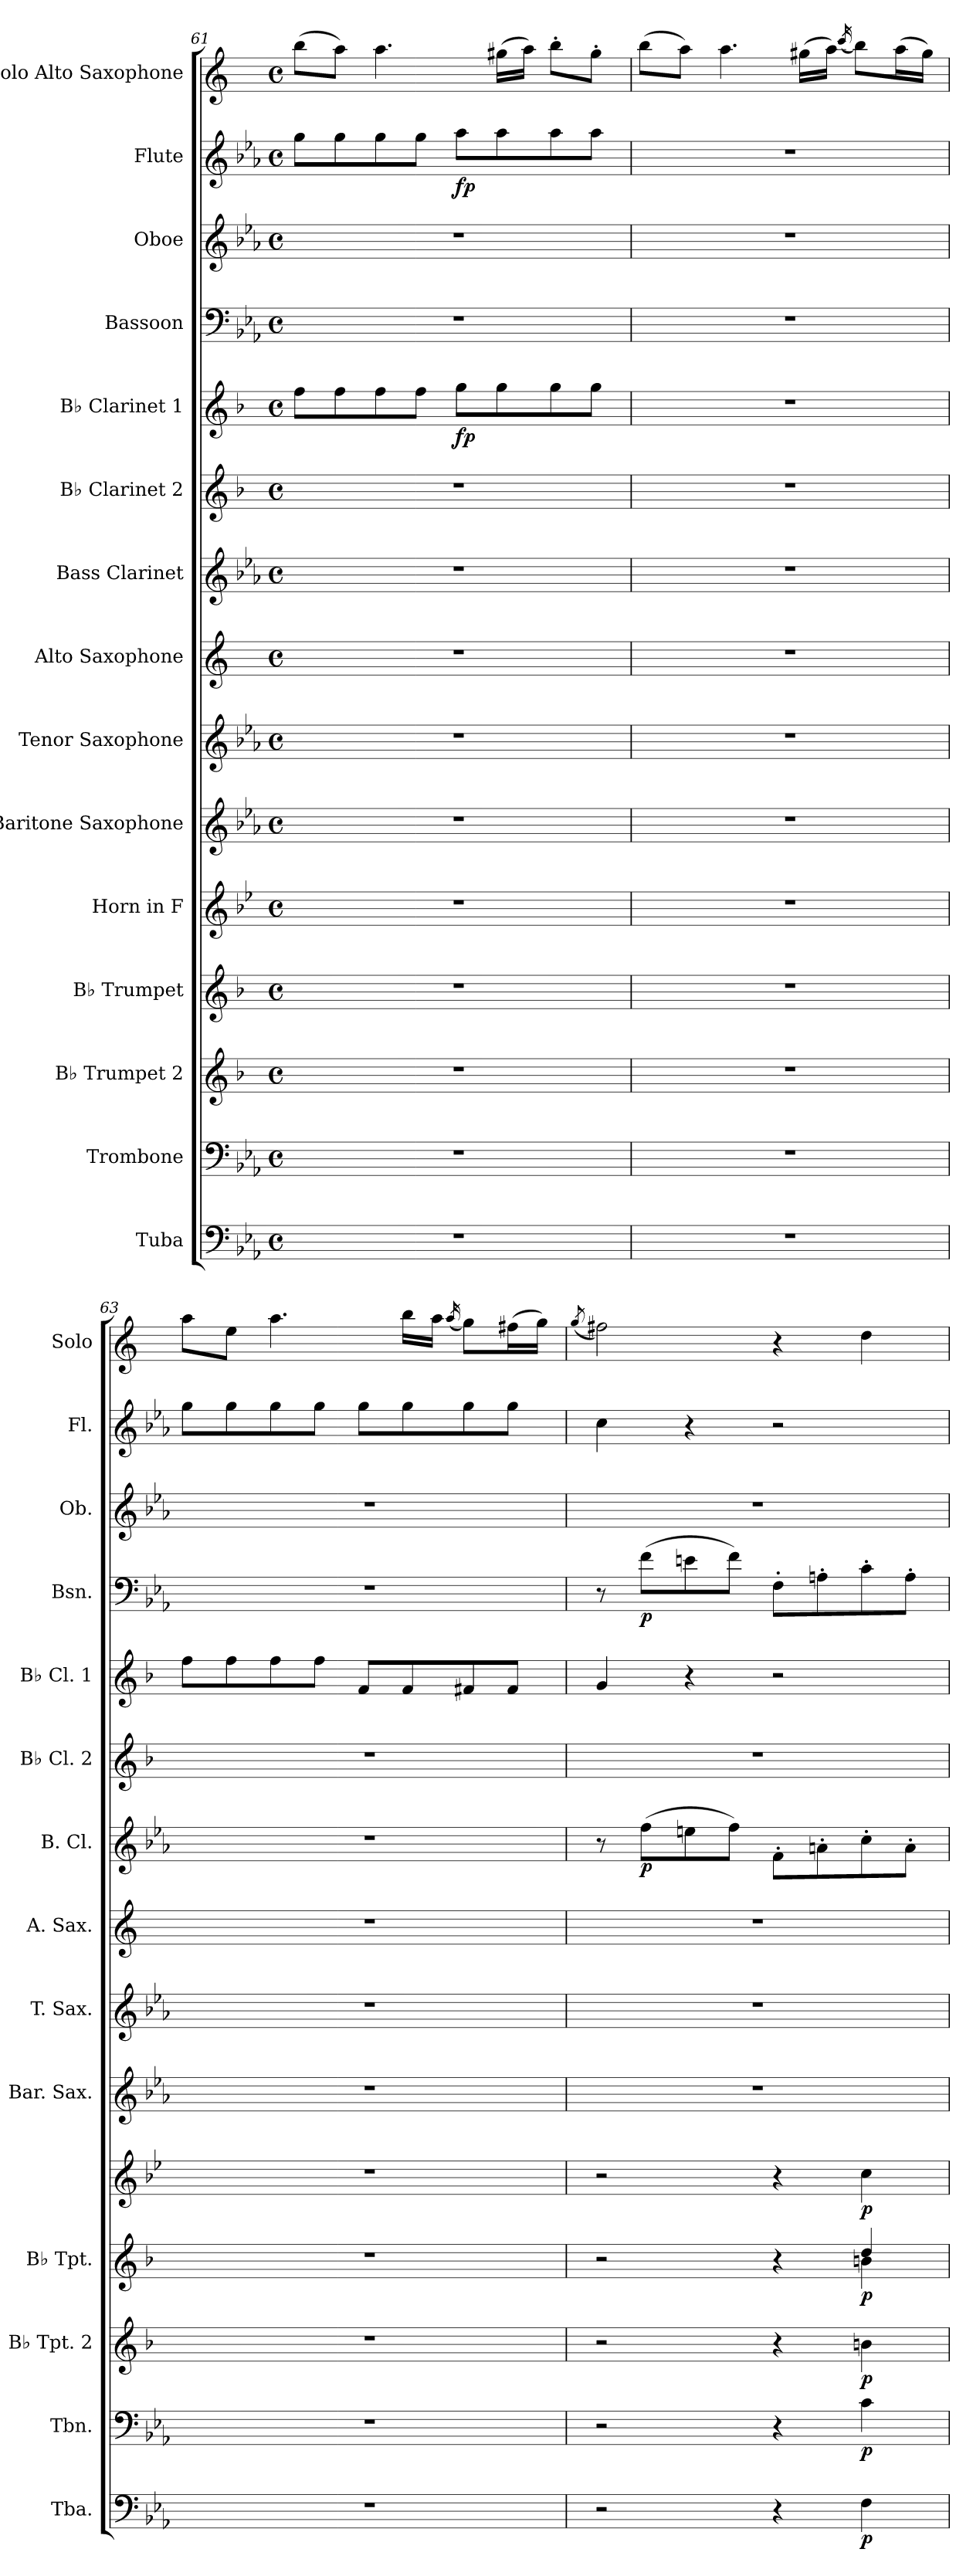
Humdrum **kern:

**kern	**dynam	**kern	**dynam	**kern	**dynam	**kern	**dynam	**kern	**dynam	**kern	**kern	**kern	**kern	**dynam	**kern	**kern	**dynam	**kern	**dynam	**kern	**kern	**dynam	**kern
*part15	*part15	*part14	*part14	*part13	*part13	*part12	*part12	*part11	*part11	*part10	*part9	*part8	*part7	*part7	*part6	*part5	*part5	*part4	*part4	*part3	*part2	*part2	*part1
*staff15	*staff15	*staff14	*staff14	*staff13	*staff13	*staff12	*staff12	*staff11	*staff11	*staff10	*staff9	*staff8	*staff7	*staff7	*staff6	*staff5	*staff5	*staff4	*staff4	*staff3	*staff2	*staff2	*staff1
*I"Tuba	*	*I"Trombone	*	*I"B♭ Trumpet 2	*	*I"B♭ Trumpet	*	*I"Horn in F	*	*I"Baritone Saxophone	*I"Tenor Saxophone	*I"Alto Saxophone	*I"Bass Clarinet	*	*I"B♭ Clarinet 2	*I"B♭ Clarinet 1	*	*I"Bassoon	*	*I"Oboe	*I"Flute	*	*I"Solo Alto Saxophone
*I'Tba.	*	*I'Tbn.	*	*I'B♭ Tpt. 2	*	*I'B♭ Tpt.	*	*	*	*I'Bar. Sax.	*I'T. Sax.	*I'A. Sax.	*I'B. Cl.	*	*I'B♭ Cl. 2	*I'B♭ Cl. 1	*	*I'Bsn.	*	*I'Ob.	*I'Fl.	*	*I'Solo
*clefF4	*	*clefF4	*	*clefG2	*	*clefG2	*	*clefG2	*	*clefG2	*clefG2	*clefG2	*clefG2	*	*clefG2	*clefG2	*	*clefF4	*	*clefG2	*clefG2	*	*clefG2
*	*	*	*	*ITrd1c2	*	*ITrd1c2	*	*ITrd4c7	*	*ITrd12c21	*ITrd8c14	*ITrd5c9	*ITrd8c14	*	*ITrd1c2	*ITrd1c2	*	*	*	*	*	*	*ITrd5c9
*k[b-e-a-]	*	*k[b-e-a-]	*	*k[b-e-a-]	*	*k[b-e-a-]	*	*k[b-e-a-]	*	*k[b-e-a-]	*k[b-e-a-]	*k[b-e-a-]	*k[b-e-a-]	*	*k[b-e-a-]	*k[b-e-a-]	*	*k[b-e-a-]	*	*k[b-e-a-]	*k[b-e-a-]	*	*k[b-e-a-]
*M4/4	*	*M4/4	*	*M4/4	*	*M4/4	*	*M4/4	*	*M4/4	*M4/4	*M4/4	*M4/4	*	*M4/4	*M4/4	*	*M4/4	*	*M4/4	*M4/4	*	*M4/4
*met(c)	*	*met(c)	*	*met(c)	*	*met(c)	*	*met(c)	*	*met(c)	*met(c)	*met(c)	*met(c)	*	*met(c)	*met(c)	*	*met(c)	*	*met(c)	*met(c)	*	*met(c)
=61	=61	=61	=61	=61	=61	=61	=61	=61	=61	=61	=61	=61	=61	=61	=61	=61	=61	=61	=61	=61	=61	=61	=61
1r	.	1r	.	1r	.	1r	.	1r	.	1r	1r	1r	1r	.	1r	8ee-\L	.	1r	.	1r	8gg\L	.	(>8dd\L
.	.	.	.	.	.	.	.	.	.	.	.	.	.	.	.	8ee-\	.	.	.	.	8gg\	.	8cc\J)
.	.	.	.	.	.	.	.	.	.	.	.	.	.	.	.	8ee-\	.	.	.	.	8gg\	.	4.cc\
.	.	.	.	.	.	.	.	.	.	.	.	.	.	.	.	8ee-\J	.	.	.	.	8gg\J	.	.
!	!	!	!	!	!	!	!	!	!	!	!	!	!	!	!	!	!LO:DY:b	!	!	!	!	!LO:DY:b	!
.	.	.	.	.	.	.	.	.	.	.	.	.	.	.	.	8ff\L	fp	.	.	.	8aa-\L	fp	.
.	.	.	.	.	.	.	.	.	.	.	.	.	.	.	.	8ff\	.	.	.	.	8aa-\	.	(>16bn\LL
.	.	.	.	.	.	.	.	.	.	.	.	.	.	.	.	.	.	.	.	.	.	.	16cc\JJ)
.	.	.	.	.	.	.	.	.	.	.	.	.	.	.	.	8ff\	.	.	.	.	8aa-\	.	8dd'\L
.	.	.	.	.	.	.	.	.	.	.	.	.	.	.	.	8ff\J	.	.	.	.	8aa-\J	.	8b'\J
=62	=62	=62	=62	=62	=62	=62	=62	=62	=62	=62	=62	=62	=62	=62	=62	=62	=62	=62	=62	=62	=62	=62	=62
1r	.	1r	.	1r	.	1r	.	1r	.	1r	1r	1r	1r	.	1r	1r	.	1r	.	1r	1r	.	(>8dd\L
.	.	.	.	.	.	.	.	.	.	.	.	.	.	.	.	.	.	.	.	.	.	.	8cc\J)
.	.	.	.	.	.	.	.	.	.	.	.	.	.	.	.	.	.	.	.	.	.	.	4.cc\
.	.	.	.	.	.	.	.	.	.	.	.	.	.	.	.	.	.	.	.	.	.	.	(>16bn\LL
.	.	.	.	.	.	.	.	.	.	.	.	.	.	.	.	.	.	.	.	.	.	.	16cc\JJ)
.	.	.	.	.	.	.	.	.	.	.	.	.	.	.	.	.	.	.	.	.	.	.	(<16qee-/
.	.	.	.	.	.	.	.	.	.	.	.	.	.	.	.	.	.	.	.	.	.	.	8dd\L)
.	.	.	.	.	.	.	.	.	.	.	.	.	.	.	.	.	.	.	.	.	.	.	(>16cc\L
.	.	.	.	.	.	.	.	.	.	.	.	.	.	.	.	.	.	.	.	.	.	.	16b\JJ)
!!LO:PB:g=z
=63	=63	=63	=63	=63	=63	=63	=63	=63	=63	=63	=63	=63	=63	=63	=63	=63	=63	=63	=63	=63	=63	=63	=63
1r	.	1r	.	1r	.	1r	.	1r	.	1r	1r	1r	1r	.	1r	8ee-\L	.	1r	.	1r	8gg\L	.	8cc\L
.	.	.	.	.	.	.	.	.	.	.	.	.	.	.	.	8ee-\	.	.	.	.	8gg\	.	8g\J
.	.	.	.	.	.	.	.	.	.	.	.	.	.	.	.	8ee-\	.	.	.	.	8gg\	.	4.cc\
.	.	.	.	.	.	.	.	.	.	.	.	.	.	.	.	8ee-\J	.	.	.	.	8gg\J	.	.
.	.	.	.	.	.	.	.	.	.	.	.	.	.	.	.	8e-/L	.	.	.	.	8gg\L	.	.
.	.	.	.	.	.	.	.	.	.	.	.	.	.	.	.	8e-/	.	.	.	.	8gg\	.	16dd\LL
.	.	.	.	.	.	.	.	.	.	.	.	.	.	.	.	.	.	.	.	.	.	.	16cc\JJ
.	.	.	.	.	.	.	.	.	.	.	.	.	.	.	.	.	.	.	.	.	.	.	(<16qcc/
.	.	.	.	.	.	.	.	.	.	.	.	.	.	.	.	8en/	.	.	.	.	8gg\	.	8b-\L)
.	.	.	.	.	.	.	.	.	.	.	.	.	.	.	.	8e/J	.	.	.	.	8gg\J	.	(>16an\L
.	.	.	.	.	.	.	.	.	.	.	.	.	.	.	.	.	.	.	.	.	.	.	16b-\JJ)
=64	=64	=64	=64	=64	=64	=64	=64	=64	=64	=64	=64	=64	=64	=64	=64	=64	=64	=64	=64	=64	=64	=64	=64
.	.	.	.	.	.	.	.	.	.	.	.	.	.	.	.	.	.	.	.	.	.	.	(<8qb-/
*	*	*	*	*	*	*^	*	*	*	*	*	*	*	*	*	*	*	*	*	*	*	*	*
2r	.	2r	.	2r	.	2r	2.ryy	.	2r	.	1r	1r	1r	8r	.	1r	4f/	.	8r	.	1r	4cc\	.	2an\)
!	!	!	!	!	!	!	!	!	!	!	!	!	!	!	!LO:DY:b	!	!	!	!	!LO:DY:b	!	!	!	!
.	.	.	.	.	.	.	.	.	.	.	.	.	.	(>8f\L	p	.	.	.	(>8f\L	p	.	.	.	.
.	.	.	.	.	.	.	.	.	.	.	.	.	.	8en\	.	.	4r	.	8en\	.	.	4r	.	.
.	.	.	.	.	.	.	.	.	.	.	.	.	.	8f\J)	.	.	.	.	8f\J)	.	.	.	.	.
4r	.	4r	.	4r	.	4r	.	.	4r	.	.	.	.	8F'\L	.	.	2r	.	8F'\L	.	.	2r	.	4r
.	.	.	.	.	.	.	.	.	.	.	.	.	.	8An'\	.	.	.	.	8An'\	.	.	.	.	.
!	!LO:DY:b	!	!LO:DY:b	!	!LO:DY:b	!	!	!LO:DY:b	!	!LO:DY:b	!	!	!	!	!	!	!	!	!	!	!	!	!	!
4F\	p	4c\	p	4an\	p	4cc/	4an\	p	4f\	p	.	.	.	8c'\	.	.	.	.	8c'\	.	.	.	.	4f\
.	.	.	.	.	.	.	.	.	.	.	.	.	.	8A'\J	.	.	.	.	8A'\J	.	.	.	.	.
*	*	*	*	*	*	*v	*v	*	*	*	*	*	*	*	*	*	*	*	*	*	*	*	*	*
=	=	=	=	=	=	=	=	=	=	=	=	=	=	=	=	=	=	=	=	=	=	=	=
*-	*-	*-	*-	*-	*-	*-	*-	*-	*-	*-	*-	*-	*-	*-	*-	*-	*-	*-	*-	*-	*-	*-	*-
